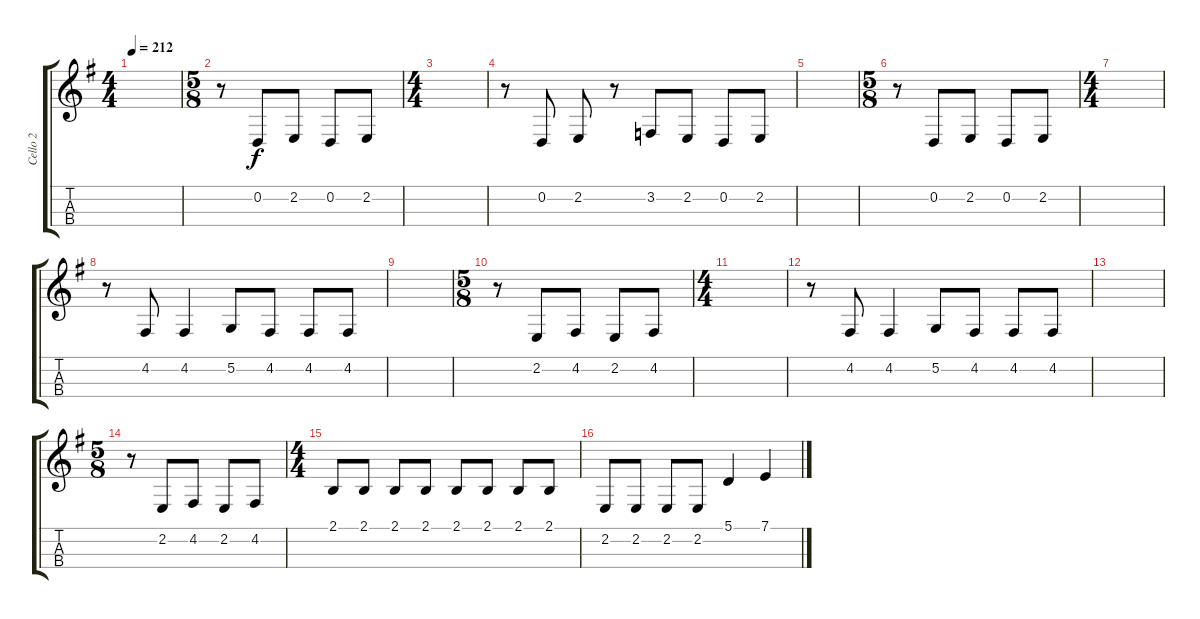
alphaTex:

\track ("Cello 2" "Cello 2") {instrument cello}
\staff {score tabs}
\tuning (A3 D3 G2 C2) {hide}
\ts (4 4)
\tempo 212
\clef g2
\ks g
|
\ts (5 8)
r.8 0.2.8 2.2.8 0.2.8 2.2.8 |
\ts (4 4)
|
r.8 0.2.8 2.2.8 r.8 3.2.8 2.2.8 0.2.8 2.2.8 |
|
\ts (5 8)
r.8 0.2.8 2.2.8 0.2.8 2.2.8 |
\ts (4 4)
|
r.8 4.2.8 4.2.4 5.2.8 4.2.8 4.2.8 4.2.8 |
|
\ts (5 8)
r.8 2.2.8 4.2.8 2.2.8 4.2.8 |
\ts (4 4)
|
r.8 4.2.8 4.2.4 5.2.8 4.2.8 4.2.8 4.2.8 |
|
\ts (5 8)
r.8 2.2.8 4.2.8 2.2.8 4.2.8 |
\ts (4 4)
2.1.8 2.1.8 2.1.8 2.1.8 2.1.8 2.1.8 2.1.8 2.1.8 |
2.2.8 2.2.8 2.2.8 2.2.8 5.1.4 7.1.4
